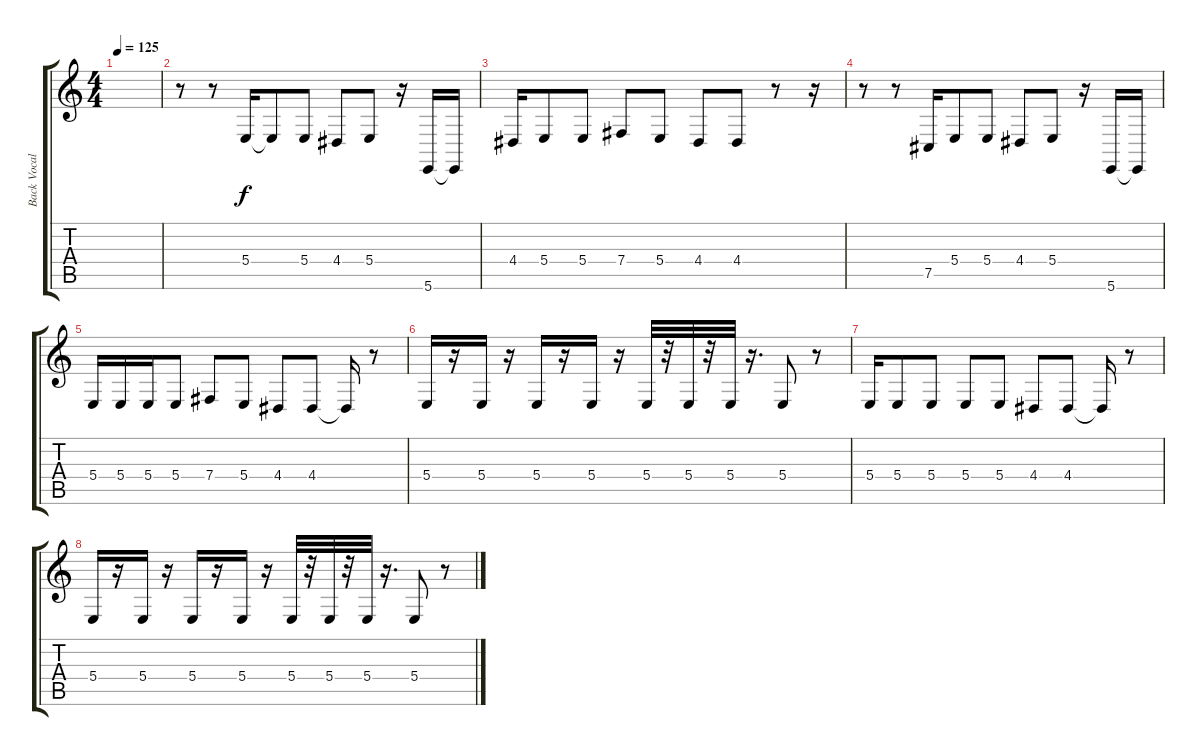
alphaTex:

\track ("Back Vocal" "Back Vocal") {instrument trumpet}
\staff {score tabs}
\tuning (Db4 Ab3 E3 B2 Gb2 B1) {hide}
\ts (4 4)
\tempo 125
\clef g2
\ks c
|
r.8 r.8 5.4.16 5.4{t}.8 5.4.8 4.4.8 5.4.8 r.16 5.6.16 5.6{t}.16 |
4.4.16 5.4.8 5.4.8 7.4.8 5.4.8 4.4.8 4.4.8 r.8 r.16 |
r.8 r.8 7.5.16 5.4.8 5.4.8 4.4.8 5.4.8 r.16 5.6.16 5.6{t}.16 |
5.4.16 5.4.16 5.4.16 5.4.8 7.4.8 5.4.8 4.4.8 4.4.8 4.4{t}.16 r.8 |
5.4.16 r.16 5.4.16 r.16 5.4.16 r.16 5.4.16 r.16 5.4.32 r.32 5.4.32 r.32 5.4.32 r.16{d} 5.4.8 r.8 |
5.4.16 5.4.8 5.4.8 5.4.8 5.4.8 4.4.8 4.4.8 4.4{t}.16 r.8 |
5.4.16 r.16 5.4.16 r.16 5.4.16 r.16 5.4.16 r.16 5.4.32 r.32 5.4.32 r.32 5.4.32 r.16{d} 5.4.8 r.8
